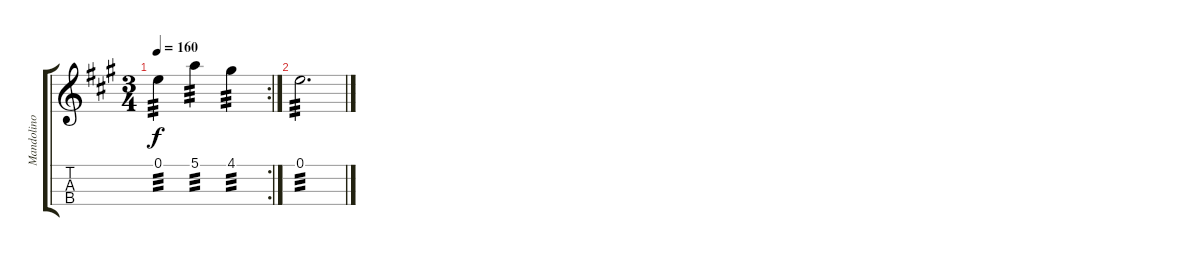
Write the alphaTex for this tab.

\track ("Mandolino" "Mandolino") {instrument acousticguitarsteel}
\staff {score tabs}
\tuning (E4 A3 D3 G2) {hide}
\rc 2
\ts (3 4)
\tempo 160
\clef g2
\ks a
0.1.4{tp 3 dy f} 5.1.4{tp 3} 4.1.4{tp 3} |
0.1.2{d tp 3}
